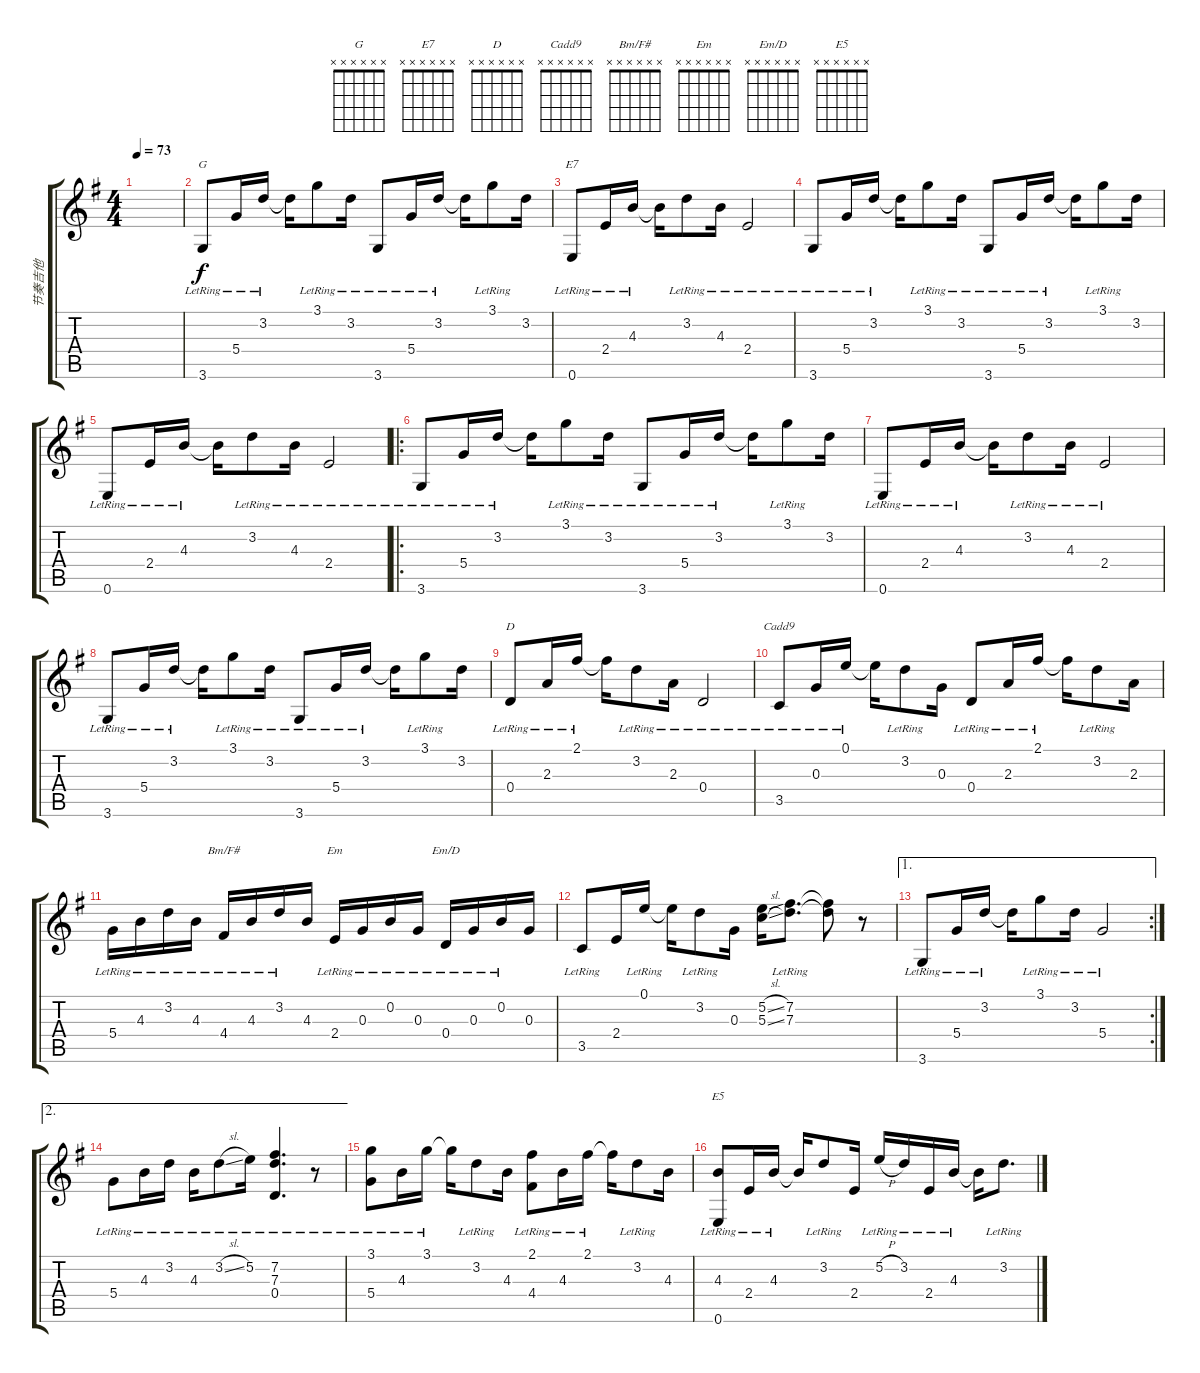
\track ("节奏吉他" "节奏吉他") {instrument acousticguitarsteel}
\staff {score tabs}
\tuning (E4 B3 G3 D3 A2 E2) {hide}
\chord ("G" x x x x x x)
\chord ("E7" x x x x x x)
\chord ("D" x x x x x x)
\chord ("Cadd9" x x x x x x)
\chord ("Bm/F#" x x x x x x)
\chord ("Em" x x x x x x)
\chord ("Em/D" x x x x x x)
\chord ("E5" x x x x x x)
\ts (4 4)
\tempo 73
\clef g2
\ks g
|
3.6{lr}.8{ch "G"} 5.4{lr}.16 3.2{lr}.16 3.2{t}.16 3.1{lr}.8 3.2{lr}.16 3.6{lr}.8 5.4{lr}.16 3.2{lr}.16 3.2{t}.16 3.1{lr}.8 3.2.16 |
0.6{lr}.8{ch "E7"} 2.4{lr}.16 4.3{lr}.16 4.3{t}.16 3.2{lr}.8 4.3{lr}.16 2.4{lr}.2 |
3.6{lr}.8{txt ""} 5.4{lr}.16 3.2{lr}.16 3.2{t}.16 3.1{lr}.8 3.2{lr}.16 3.6{lr}.8 5.4{lr}.16 3.2{lr}.16 3.2{t}.16 3.1{lr}.8 3.2.16 |
0.6{lr}.8 2.4{lr}.16 4.3{lr}.16 4.3{t}.16 3.2{lr}.8 4.3{lr}.16 2.4{lr}.2 |
\ro
3.6{lr}.8 5.4{lr}.16 3.2{lr}.16 3.2{t}.16 3.1{lr}.8 3.2{lr}.16 3.6{lr}.8 5.4{lr}.16 3.2{lr}.16 3.2{t}.16 3.1{lr}.8 3.2.16 |
0.6{lr}.8 2.4{lr}.16 4.3{lr}.16 4.3{t}.16 3.2{lr}.8 4.3{lr}.16 2.4{lr}.2 |
3.6{lr}.8 5.4{lr}.16 3.2{lr}.16 3.2{t}.16 3.1{lr}.8 3.2{lr}.16 3.6{lr}.8 5.4{lr}.16 3.2{lr}.16 3.2{t}.16 3.1{lr}.8 3.2.16 |
0.4{lr}.8{ch "D"} 2.3{lr}.16 2.1{lr}.16 2.1{t}.16 3.2{lr}.8 2.3{lr}.16 0.4{lr}.2 |
3.5{lr}.8{ch "Cadd9"} 0.3{lr}.16 0.1{lr}.16 0.1{t}.16 3.2{lr}.8 0.3.16 0.4{lr}.8 2.3{lr}.16 2.1{lr}.16 2.1{t}.16 3.2{lr}.8 2.3.16 |
5.4{lr}.16 4.3{lr}.16 3.2{lr}.16 4.3{lr}.16 4.4{lr}.16{ch "Bm/F#"} 4.3{lr}.16 3.2{lr}.16 4.3.16 2.4{lr}.16{ch "Em"} 0.3{lr}.16 0.2{lr}.16 0.3{lr}.16 0.4{lr}.16{ch "Em/D"} 0.3{lr}.16 0.2{lr}.16 0.3.16 |
3.5{lr}.8 2.4.16 0.1{lr}.16 0.1{t}.16 3.2{lr}.8 0.3.16 (5.2{sl} 5.3{sl}).16 (7.2{lr} 7.3{lr}).8{d} (7.2{t} 7.3{t}).8 r.8 |
\ae 1
\rc 2
3.6{lr}.8 5.4{lr}.16 3.2{lr}.16 3.2{t}.16 3.1{lr}.8 3.2{lr}.16 5.4{lr}.2 |
\ae 2
5.4{lr}.8 4.3{lr}.16 3.2{lr}.16 4.3{lr}.16 3.2{sl lr}.8 5.2{lr}.16 (7.2{lr} 7.3{lr} 0.4{lr}).4{d} r.8 |
(3.1{lr} 5.4{lr}).8 4.3{lr}.16 3.1{lr}.16 3.1{t}.16 3.2{lr}.8 4.3.16 (2.1{lr} 4.4{lr}).8 4.3{lr}.16 2.1{lr}.16 2.1{t}.16 3.2{lr}.8 4.3.16 |
(4.3{lr} 0.6{lr}).8{ch "E5"} 2.4{lr}.16 4.3{lr}.16 4.3{t}.16 3.2{lr}.8 2.4.16 5.2{h lr}.16 3.2{lr}.16 2.4{lr}.16 4.3{lr}.16 4.3{t}.16 3.2{lr}.8{d}
